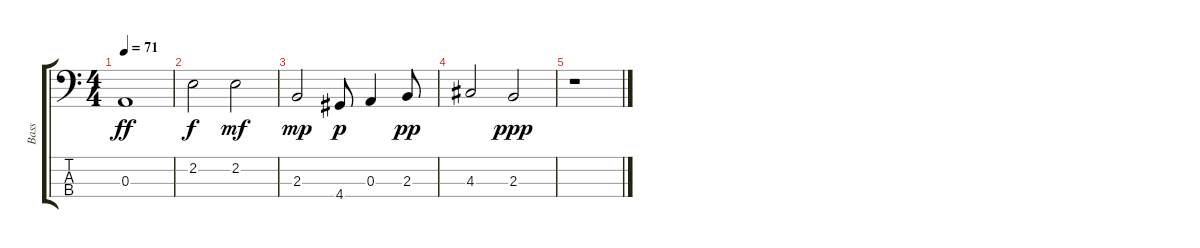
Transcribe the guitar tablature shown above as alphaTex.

\track ("Bass" "Bass") {instrument electricbassfinger}
\staff {score tabs}
\tuning (G2 D2 A1 E1) {hide}
\ts (4 4)
\tempo 71
\clef f4
\ks c
0.3.1{dy ff} |
2.2.2{dy f} 2.2.2{dy mf} |
2.3.2{dy mp} 4.4.8{dy p} 0.3.4 2.3.8{dy pp} |
4.3.2 2.3.2{dy ppp} |
r.1
